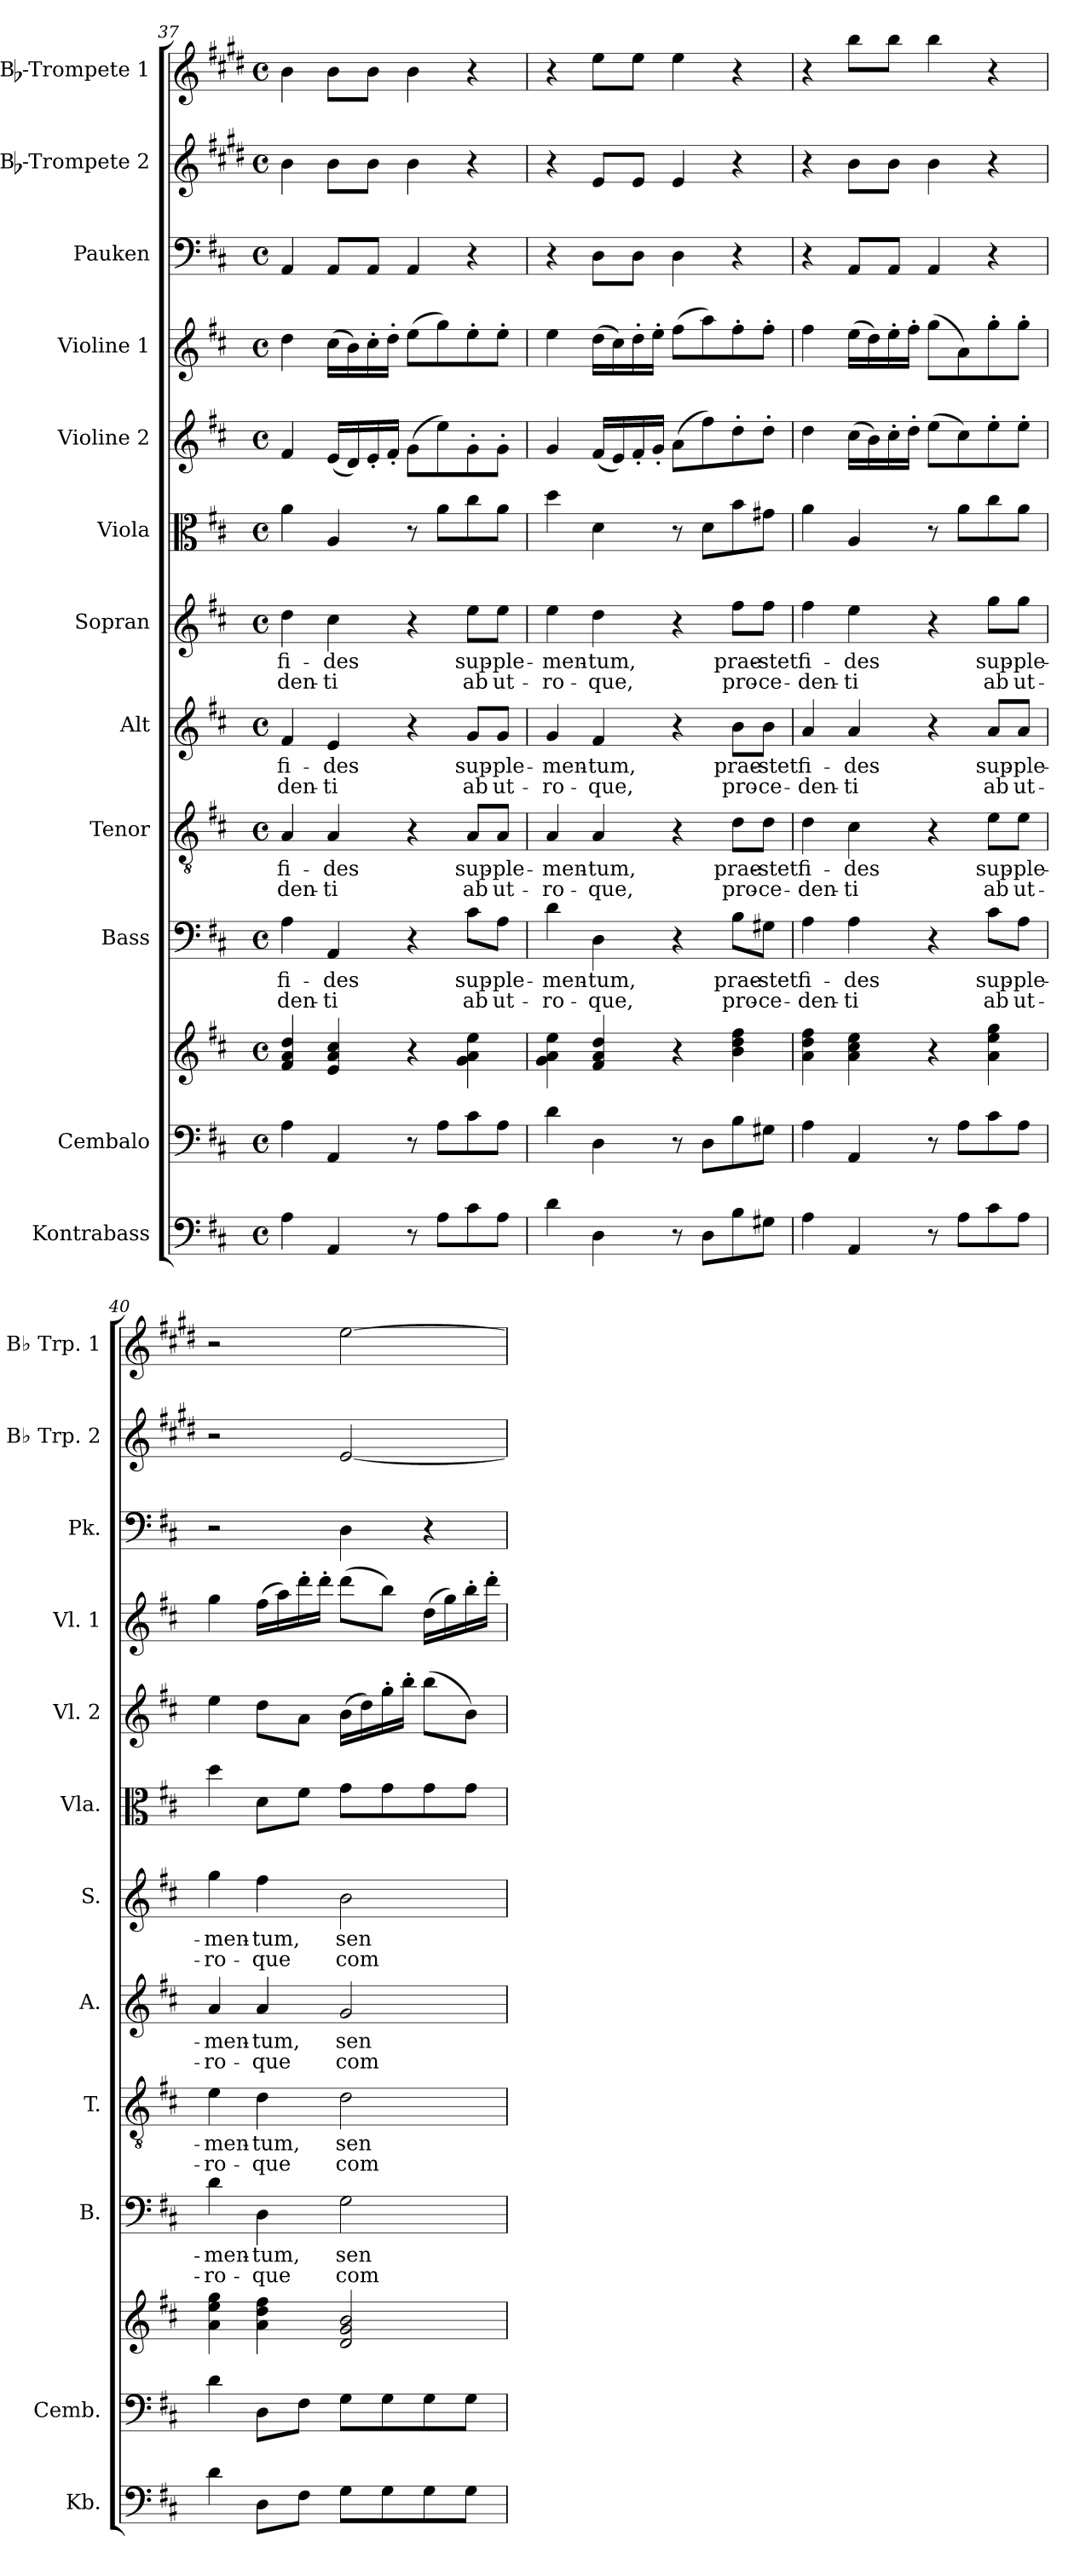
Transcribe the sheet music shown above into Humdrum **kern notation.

**kern	**kern	**kern	**kern	**text	**text	**kern	**text	**text	**kern	**text	**text	**kern	**text	**text	**kern	**kern	**kern	**kern	**kern	**kern
*part12	*part11	*part11	*part10	*part10	*part10	*part9	*part9	*part9	*part8	*part8	*part8	*part7	*part7	*part7	*part6	*part5	*part4	*part3	*part2	*part1
*staff13	*staff12	*staff11	*staff10	*staff10	*staff10	*staff9	*staff9	*staff9	*staff8	*staff8	*staff8	*staff7	*staff7	*staff7	*staff6	*staff5	*staff4	*staff3	*staff2	*staff1
*I"Kontrabass	*I"Cembalo	*	*I"Bass	*	*	*I"Tenor	*	*	*I"Alt	*	*	*I"Sopran	*	*	*I"Viola	*I"Violine 2	*I"Violine 1	*I"Pauken	*I"Bb-Trompete 2	*I"Bb-Trompete 1
*I'Kb.	*I'Cemb.	*	*I'B.	*	*	*I'T.	*	*	*I'A.	*	*	*I'S.	*	*	*I'Vla.	*I'Vl. 2	*I'Vl. 1	*I'Pk.	*I'Bb Trp. 2	*I'Bb Trp. 1
*clefF4	*clefF4	*clefG2	*clefF4	*	*	*clefGv2	*	*	*clefG2	*	*	*clefG2	*	*	*clefC3	*clefG2	*clefG2	*clefF4	*clefG2	*clefG2
*ITrd7c12	*	*	*	*	*	*	*	*	*	*	*	*	*	*	*	*	*	*	*ITrd1c2	*ITrd1c2
*k[f#c#]	*k[f#c#]	*k[f#c#]	*k[f#c#]	*	*	*k[f#c#]	*	*	*k[f#c#]	*	*	*k[f#c#]	*	*	*k[f#c#]	*k[f#c#]	*k[f#c#]	*k[f#c#]	*k[f#c#]	*k[f#c#]
*D:	*D:	*D:	*D:	*	*	*D:	*	*	*D:	*	*	*D:	*	*	*D:	*D:	*D:	*D:	*D:	*D:
*M4/4	*M4/4	*M4/4	*M4/4	*	*	*M4/4	*	*	*M4/4	*	*	*M4/4	*	*	*M4/4	*M4/4	*M4/4	*M4/4	*M4/4	*M4/4
*met(c)	*met(c)	*met(c)	*met(c)	*	*	*met(c)	*	*	*met(c)	*	*	*met(c)	*	*	*met(c)	*met(c)	*met(c)	*met(c)	*met(c)	*met(c)
=37	=37	=37	=37	=37	=37	=37	=37	=37	=37	=37	=37	=37	=37	=37	=37	=37	=37	=37	=37	=37
!	!	!	!	!LO:LY:b	!LO:LY:b	!	!LO:LY:b	!LO:LY:b	!	!LO:LY:b	!LO:LY:b	!	!LO:LY:b	!LO:LY:b	!	!	!	!	!	!
4AA\	4A\	4f#/ 4a/ 4dd/	4A\	fi-	-den-	4A/	fi-	-den-	4f#/	fi-	-den-	4dd\	fi-	-den-	4a\	4f#/	4dd\	4AA/	4a\	4a\
!	!	!	!	!LO:LY:b	!LO:LY:b	!	!LO:LY:b	!LO:LY:b	!	!LO:LY:b	!LO:LY:b	!	!LO:LY:b	!LO:LY:b	!	!	!	!	!	!
4AAA/	4AA/	4e/ 4a/ 4cc#/	4AA/	-des	-ti	4A/	-des	-ti	4e/	-des	-ti	4cc#\	-des	-ti	4A/	(<16e/LL	(>16cc#\LL	8AA/L	8a\L	8a\L
.	.	.	.	.	.	.	.	.	.	.	.	.	.	.	.	16d/)	16b\)	.	.	.
.	.	.	.	.	.	.	.	.	.	.	.	.	.	.	.	16e'</	16cc#'>\	8AA/J	8a\J	8a\J
.	.	.	.	.	.	.	.	.	.	.	.	.	.	.	.	16f#'</JJ	16dd'>\JJ	.	.	.
8r	8r	4r	4r	.	.	4r	.	.	4r	.	.	4r	.	.	8r	(>8g\L	(>8ee\L	4AA/	4a\	4a\
8AA\L	8A\L	.	.	.	.	.	.	.	.	.	.	.	.	.	8a\L	8ee\)	8gg\)	.	.	.
!	!	!	!	!LO:LY:b	!LO:LY:b	!	!LO:LY:b	!LO:LY:b	!	!LO:LY:b	!LO:LY:b	!	!LO:LY:b	!LO:LY:b	!	!	!	!	!	!
8C#\	8c#\	4g\ 4a\ 4ee\	8c#\L	sup-	ab	8A/L	sup-	ab	8g/L	sup-	ab	8ee\L	sup-	ab	8cc#\	8g'>\	8ee'>\	4r	4r	4r
!	!	!	!	!LO:LY:b	!LO:LY:b	!	!LO:LY:b	!LO:LY:b	!	!LO:LY:b	!LO:LY:b	!	!LO:LY:b	!LO:LY:b	!	!	!	!	!	!
8AA\J	8A\J	.	8A\J	-ple-	ut-	8A/J	-ple-	ut-	8g/J	-ple-	ut-	8ee\J	-ple-	ut-	8a\J	8g'>\J	8ee'>\J	.	.	.
=38	=38	=38	=38	=38	=38	=38	=38	=38	=38	=38	=38	=38	=38	=38	=38	=38	=38	=38	=38	=38
!	!	!	!	!LO:LY:b	!LO:LY:b	!	!LO:LY:b	!LO:LY:b	!	!LO:LY:b	!LO:LY:b	!	!LO:LY:b	!LO:LY:b	!	!	!	!	!	!
4D\	4d\	4g\ 4a\ 4ee\	4d\	-men-	-ro-	4A/	-men-	-ro-	4g/	-men-	-ro-	4ee\	-men-	-ro-	4dd\	4g/	4ee\	4r	4r	4r
!	!	!	!	!LO:LY:b	!LO:LY:b	!	!LO:LY:b	!LO:LY:b	!	!LO:LY:b	!LO:LY:b	!	!LO:LY:b	!LO:LY:b	!	!	!	!	!	!
4DD\	4D\	4f#/ 4a/ 4dd/	4D\	-tum,	-que,	4A/	-tum,	-que,	4f#/	-tum,	-que,	4dd\	-tum,	-que,	4d\	(<16f#/LL	(>16dd\LL	8D\L	8d/L	8dd\L
.	.	.	.	.	.	.	.	.	.	.	.	.	.	.	.	16e/)	16cc#\)	.	.	.
.	.	.	.	.	.	.	.	.	.	.	.	.	.	.	.	16f#'</	16dd'>\	8D\J	8d/J	8dd\J
.	.	.	.	.	.	.	.	.	.	.	.	.	.	.	.	16g'</JJ	16ee'>\JJ	.	.	.
8r	8r	4r	4r	.	.	4r	.	.	4r	.	.	4r	.	.	8r	(>8a\L	(>8ff#\L	4D\	4d/	4dd\
8DD\L	8D\L	.	.	.	.	.	.	.	.	.	.	.	.	.	8d\L	8ff#\)	8aa\)	.	.	.
!	!	!	!	!LO:LY:b	!LO:LY:b	!	!LO:LY:b	!LO:LY:b	!	!LO:LY:b	!LO:LY:b	!	!LO:LY:b	!LO:LY:b	!	!	!	!	!	!
8BB\	8B\	4b\ 4dd\ 4ff#\	8B\L	prae-	pro-	8d\L	prae-	pro-	8b\L	prae-	pro-	8ff#\L	prae-	pro-	8b\	8dd'>\	8ff#'>\	4r	4r	4r
!	!	!	!	!LO:LY:b	!LO:LY:b	!	!LO:LY:b	!LO:LY:b	!	!LO:LY:b	!LO:LY:b	!	!LO:LY:b	!LO:LY:b	!	!	!	!	!	!
8GG#X\J	8G#X\J	.	8G#X\J	-stet	-ce-	8d\J	-stet	-ce-	8b\J	-stet	-ce-	8ff#\J	-stet	-ce-	8g#X\J	8dd'>\J	8ff#'>\J	.	.	.
!!LO:PB:g=z
=39	=39	=39	=39	=39	=39	=39	=39	=39	=39	=39	=39	=39	=39	=39	=39	=39	=39	=39	=39	=39
!	!	!	!	!LO:LY:b	!LO:LY:b	!	!LO:LY:b	!LO:LY:b	!	!LO:LY:b	!LO:LY:b	!	!LO:LY:b	!LO:LY:b	!	!	!	!	!	!
4AA\	4A\	4a\ 4dd\ 4ff#\	4A\	fi-	-den-	4d\	fi-	-den-	4a/	fi-	-den-	4ff#\	fi-	-den-	4a\	4dd\	4ff#\	4r	4r	4r
!	!	!	!	!LO:LY:b	!LO:LY:b	!	!LO:LY:b	!LO:LY:b	!	!LO:LY:b	!LO:LY:b	!	!LO:LY:b	!LO:LY:b	!	!	!	!	!	!
4AAA/	4AA/	4a\ 4cc#\ 4ee\	4A\	-des	-ti	4c#\	-des	-ti	4a/	-des	-ti	4ee\	-des	-ti	4A/	(>16cc#\LL	(>16ee\LL	8AA/L	8a\L	8aa\L
.	.	.	.	.	.	.	.	.	.	.	.	.	.	.	.	16b\)	16dd\)	.	.	.
.	.	.	.	.	.	.	.	.	.	.	.	.	.	.	.	16cc#'>\	16ee'>\	8AA/J	8a\J	8aa\J
.	.	.	.	.	.	.	.	.	.	.	.	.	.	.	.	16dd'>\JJ	16ff#'>\JJ	.	.	.
8r	8r	4r	4r	.	.	4r	.	.	4r	.	.	4r	.	.	8r	(>8ee\L	(>8gg\L	4AA/	4a\	4aa\
8AA\L	8A\L	.	.	.	.	.	.	.	.	.	.	.	.	.	8a\L	8cc#\)	8a\)	.	.	.
!	!	!	!	!LO:LY:b	!LO:LY:b	!	!LO:LY:b	!LO:LY:b	!	!LO:LY:b	!LO:LY:b	!	!LO:LY:b	!LO:LY:b	!	!	!	!	!	!
8C#\	8c#\	4a\ 4ee\ 4gg\	8c#\L	sup-	ab	8e\L	sup-	ab	8a/L	sup-	ab	8gg\L	sup-	ab	8cc#\	8ee'>\	8gg'>\	4r	4r	4r
!	!	!	!	!LO:LY:b	!LO:LY:b	!	!LO:LY:b	!LO:LY:b	!	!LO:LY:b	!LO:LY:b	!	!LO:LY:b	!LO:LY:b	!	!	!	!	!	!
8AA\J	8A\J	.	8A\J	-ple-	ut-	8e\J	-ple-	ut-	8a/J	-ple-	ut-	8gg\J	-ple-	ut-	8a\J	8ee'>\J	8gg'>\J	.	.	.
=40	=40	=40	=40	=40	=40	=40	=40	=40	=40	=40	=40	=40	=40	=40	=40	=40	=40	=40	=40	=40
!	!	!	!	!LO:LY:b	!LO:LY:b	!	!LO:LY:b	!LO:LY:b	!	!LO:LY:b	!LO:LY:b	!	!LO:LY:b	!LO:LY:b	!	!	!	!	!	!
4D\	4d\	4a\ 4ee\ 4gg\	4d\	-men-	-ro-	4e\	-men-	-ro-	4a/	-men-	-ro-	4gg\	-men-	-ro-	4dd\	4ee\	4gg\	2r	2r	2r
!	!	!	!	!LO:LY:b	!LO:LY:b	!	!LO:LY:b	!LO:LY:b	!	!LO:LY:b	!LO:LY:b	!	!LO:LY:b	!LO:LY:b	!	!	!	!	!	!
8DD\L	8D\L	4a\ 4dd\ 4ff#\	4D\	-tum,	-que	4d\	-tum,	-que	4a/	-tum,	-que	4ff#\	-tum,	-que	8d\L	8dd\L	(>16ff#\LL	.	.	.
.	.	.	.	.	.	.	.	.	.	.	.	.	.	.	.	.	16aa\)	.	.	.
8FF#\J	8F#\J	.	.	.	.	.	.	.	.	.	.	.	.	.	8f#\J	8a\J	16ddd'>\	.	.	.
.	.	.	.	.	.	.	.	.	.	.	.	.	.	.	.	.	16ddd'>\JJ	.	.	.
!	!	!	!	!LO:LY:b	!LO:LY:b	!	!LO:LY:b	!LO:LY:b	!	!LO:LY:b	!LO:LY:b	!	!LO:LY:b	!LO:LY:b	!	!	!	!	!	!
8GG\L	8G\L	2d/ 2g/ 2b/	2G\	sen-	com-	2d\	sen-	com-	2g/	sen-	com-	2b\	sen-	com-	8g\L	(>16b\LL	(>8ddd\L	4D\	[2d/	[2dd\
.	.	.	.	.	.	.	.	.	.	.	.	.	.	.	.	16dd\)	.	.	.	.
8GG\	8G\	.	.	.	.	.	.	.	.	.	.	.	.	.	8g\	16gg'>\	8bb\J)	.	.	.
.	.	.	.	.	.	.	.	.	.	.	.	.	.	.	.	16bb'>\JJ	.	.	.	.
8GG\	8G\	.	.	.	.	.	.	.	.	.	.	.	.	.	8g\	(>8bb\L	(>16dd\LL	4r	.	.
.	.	.	.	.	.	.	.	.	.	.	.	.	.	.	.	.	16gg\)	.	.	.
8GG\J	8G\J	.	.	.	.	.	.	.	.	.	.	.	.	.	8g\J	8b\J)	16bb'>\	.	.	.
.	.	.	.	.	.	.	.	.	.	.	.	.	.	.	.	.	16ddd'>\JJ	.	.	.
=	=	=	=	=	=	=	=	=	=	=	=	=	=	=	=	=	=	=	=	=
*-	*-	*-	*-	*-	*-	*-	*-	*-	*-	*-	*-	*-	*-	*-	*-	*-	*-	*-	*-	*-
